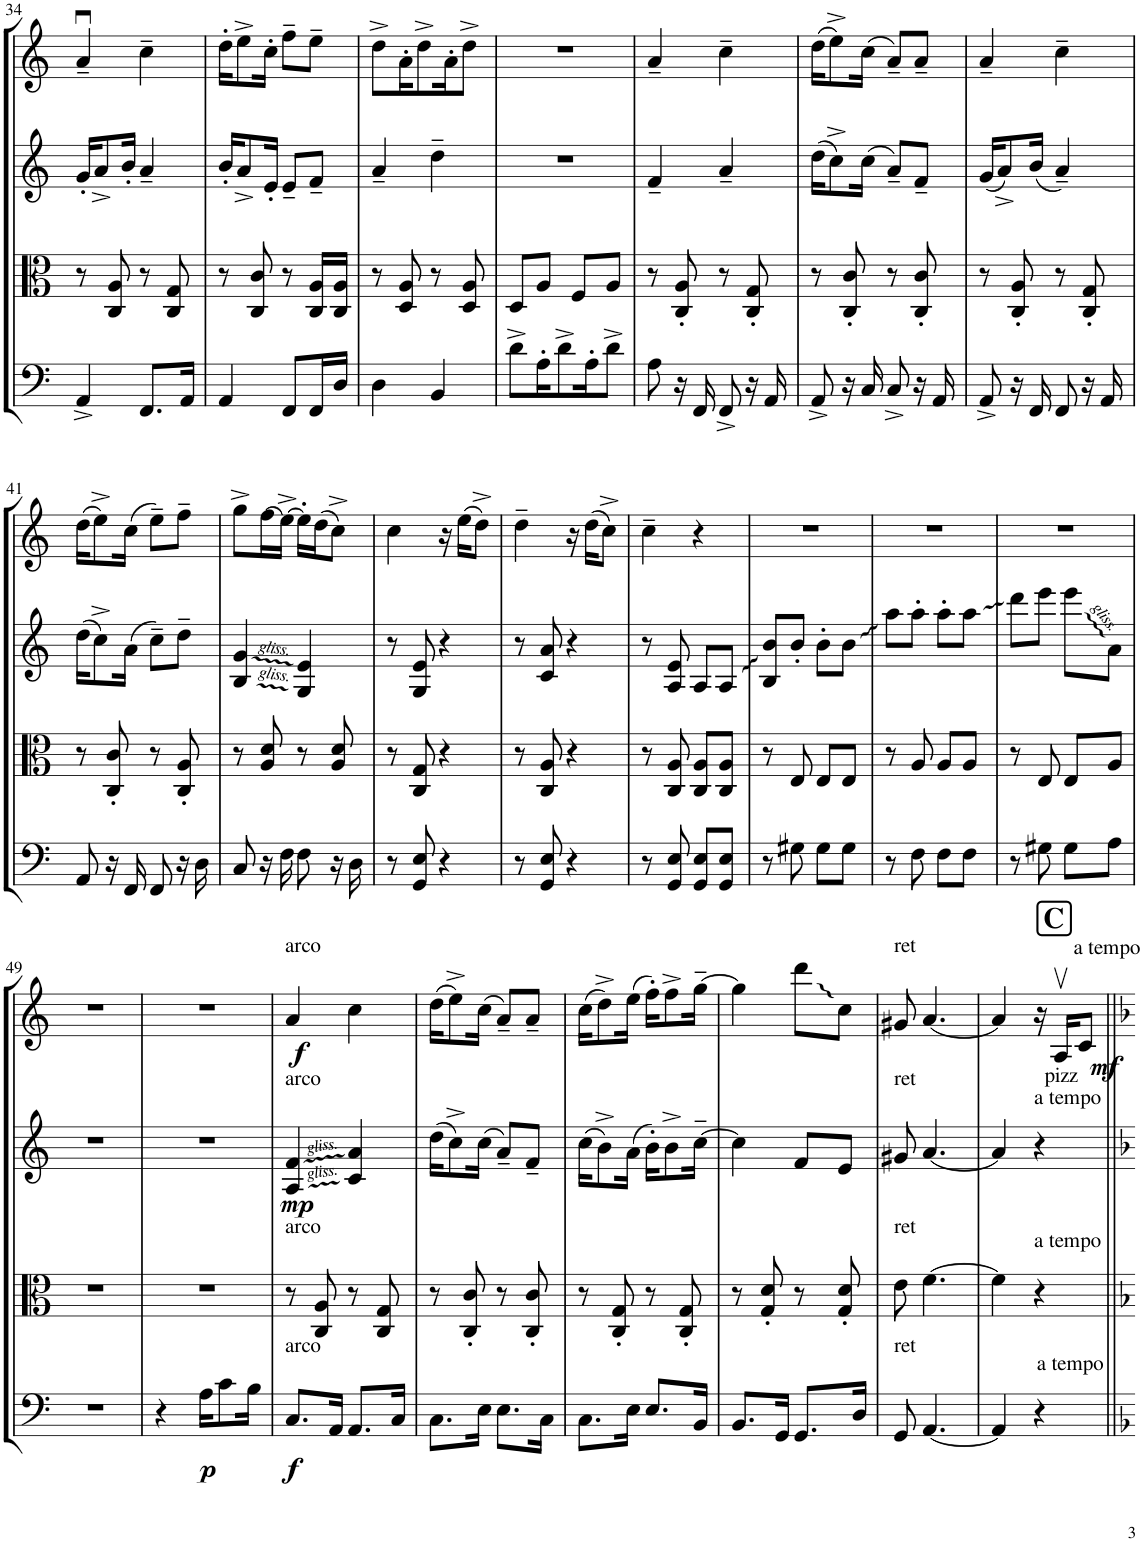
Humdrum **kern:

**kern	**dynam	**kern	**kern	**dynam	**kern	**dynam
*part4	*part4	*part3	*part2	*part2	*part1	*part1
*staff4	*staff4	*staff3	*staff2	*staff2	*staff1	*staff1
*I"Violoncello	*	*I"Viola	*I"Violin II	*	*I"Violin I	*
*I'Vc	*	*I'Vla	*I'Vln	*	*I'Vln	*
!!LO:PB:g=z
*clefF4	*	*clefC3	*clefG2	*	*clefG2	*
*k[]	*	*k[]	*k[]	*	*k[]	*
*M2/4	*	*M2/4	*M2/4	*	*M2/4	*
=34	=34	=34	=34	=34	=34	=34
4AA^/	.	8r	16g'/KL	.	4au~/	.
.	.	.	8a^/	.	.	.
.	.	8C/ 8A/	.	.	.	.
.	.	.	16b'/Jk	.	.	.
8.FF/L	.	8r	4a~/	.	4cc~\	.
.	.	8C/ 8G/	.	.	.	.
16AA/Jk	.	.	.	.	.	.
=35	=35	=35	=35	=35	=35	=35
4AA/	.	8r	16b'/KL	.	16dd'\KL	.
.	.	.	8a^/	.	8ee^\	.
.	.	8C/ 8c/	.	.	.	.
.	.	.	16e'/Jk	.	16cc'\Jk	.
8FF/L	.	8r	8e~/L	.	8ff~\L	.
16FF/L	.	16C/ 16A/LL	8f~/J	.	8ee~\J	.
16D/JJ	.	16C/ 16A/JJ	.	.	.	.
=36	=36	=36	=36	=36	=36	=36
4D\	.	8r	4a~/	.	8dd^\L	.
.	.	8D/ 8A/	.	.	16a'\K	.
.	.	.	.	.	8dd^\	.
4BB/	.	8r	4dd~\	.	.	.
.	.	.	.	.	16a'\K	.
.	.	8D/ 8A/	.	.	8dd^\J	.
=37	=37	=37	=37	=37	=37	=37
8d^\L	.	8D/L	2r	.	2r	.
16A'\K	.	8A/J	.	.	.	.
8d^\	.	.	.	.	.	.
.	.	8F/L	.	.	.	.
16A'\K	.	.	.	.	.	.
8d^\J	.	8A/J	.	.	.	.
=38	=38	=38	=38	=38	=38	=38
8A\	.	8r	4f~/	.	4a~/	.
16r	.	8C/' 8A/'	.	.	.	.
16FF/	.	.	.	.	.	.
8FF^/	.	8r	4a~/	.	4cc~\	.
16r	.	8C/' 8G/'	.	.	.	.
16AA/	.	.	.	.	.	.
=39	=39	=39	=39	=39	=39	=39
8AA^/	.	8r	(16dd\KL	.	(16dd\KL	.
.	.	.	8cc^\)	.	8ee^\)	.
16r	.	8C/' 8c/'	.	.	.	.
16C/	.	.	(16cc\Jk	.	(16cc\Jk	.
8C^/	.	8r	8a~/L)	.	8a~/L)	.
16r	.	8C/' 8c/'	8f~/J	.	8a~/J	.
16AA/	.	.	.	.	.	.
=40	=40	=40	=40	=40	=40	=40
8AA^/	.	8r	(16g/KL	.	4a~/	.
.	.	.	8a^/)	.	.	.
16r	.	8C/' 8A/'	.	.	.	.
16FF/	.	.	(16b/Jk	.	.	.
8FF/	.	8r	4a~/)	.	4cc~\	.
16r	.	8C/' 8G/'	.	.	.	.
16AA/	.	.	.	.	.	.
!!LO:LB:g=z
=41	=41	=41	=41	=41	=41	=41
8AA/	.	8r	(16dd\KL	.	(16dd\KL	.
.	.	.	8cc^\)	.	8ee^\)	.
16r	.	8C/' 8c/'	.	.	.	.
16FF/	.	.	(16a\Jk	.	(16cc\Jk	.
8FF/	.	8r	8cc~\L)	.	8ee~\L)	.
16r	.	8C/' 8A/'	8dd~\J	.	8ff~\J	.
16D\	.	.	.	.	.	.
=42	=42	=42	=42	=42	=42	=42
8C/	.	8r	4B/ 4g/	.	8gg^\L	.
16r	.	8A/ 8d/	.	.	(16ff\L	.
16F\	.	.	.	.	[16ee^\JJ)	.
8F\	.	8r	4G/ 4e/	.	16ee'\LL]	.
.	.	.	.	.	(16dd\J	.
16r	.	8A/ 8d/	.	.	8cc^\J)	.
16D\	.	.	.	.	.	.
=43	=43	=43	=43	=43	=43	=43
8r	.	8r	8r	.	4cc\	.
8GG/ 8E/	.	8C/ 8G/	8G/ 8e/	.	.	.
4r	.	4r	4r	.	16r	.
.	.	.	.	.	(16ee\KL	.
.	.	.	.	.	8dd^\J)	.
=44	=44	=44	=44	=44	=44	=44
8r	.	8r	8r	.	4dd~\	.
8GG/ 8E/	.	8C/ 8A/	8c/ 8a/	.	.	.
4r	.	4r	4r	.	16r	.
.	.	.	.	.	(16dd\KL	.
.	.	.	.	.	8cc^\J)	.
=45	=45	=45	=45	=45	=45	=45
8r	.	8r	8r	.	4cc~\	.
8GG/ 8E/	.	8C/ 8A/	8A/ 8e/	.	.	.
8GG/ 8E/L	.	8C/ 8A/L	8A/L	.	4r	.
8GG/ 8E/J	.	8C/ 8A/J	8A/J	.	.	.
=46	=46	=46	=46	=46	=46	=46
8r	.	8r	8B/ 8b/L	.	2r	.
8G#X\	.	8E/	8b'/J	.	.	.
8G#\L	.	8E/L	8b'\L	.	.	.
8G#\J	.	8E/J	8b\J	.	.	.
=47	=47	=47	=47	=47	=47	=47
8r	.	8r	8aa\L	.	2r	.
8F\	.	8A/	8aa'\J	.	.	.
8F\L	.	8A/L	8aa'\L	.	.	.
8F\J	.	8A/J	8aa\J	.	.	.
=48	=48	=48	=48	=48	=48	=48
8r	.	8r	8ddd\L	.	2r	.
8G#X\	.	8E/	8eee\J	.	.	.
8G#\L	.	8E/L	8eee\L	.	.	.
8A\J	.	8A/J	8a\J	.	.	.
!!LO:LB:g=z
=49	=49	=49	=49	=49	=49	=49
2r	.	2r	2r	.	2r	.
=50	=50	=50	=50	=50	=50	=50
4r	.	2r	2r	.	2r	.
!	!LO:DY:b	!	!	!	!	!
16A\KL	p	.	.	.	.	.
8c\	.	.	.	.	.	.
16B\Jk	.	.	.	.	.	.
=51	=51	=51	=51	=51	=51	=51
!	!	!	!	!	!LO:TX:a:t=arco	!
!	!	!	!LO:TX:a:t=arco	!	!	!
!	!	!LO:TX:a:t=arco	!	!	!	!
!LO:TX:a:t=arco	!	!	!	!	!	!
!	!LO:DY:b	!	!	!LO:DY:b	!	!LO:DY:b
8.C/L	f	8r	4A/ 4f/	mp	4a/	f
.	.	8C/ 8A/	.	.	.	.
16AA/Jk	.	.	.	.	.	.
8.AA/L	.	8r	4c/ 4a/	.	4cc\	.
.	.	8C/ 8G/	.	.	.	.
16C/Jk	.	.	.	.	.	.
=52	=52	=52	=52	=52	=52	=52
8.C\L	.	8r	(16dd\KL	.	(16dd\KL	.
.	.	.	8cc^\)	.	8ee^\)	.
.	.	8C/' 8c/'	.	.	.	.
16E\Jk	.	.	(16cc\Jk	.	(16cc\Jk	.
8.E\L	.	8r	8a~/L)	.	8a~/L)	.
.	.	8C/' 8c/'	8f~/J	.	8a~/J	.
16C\Jk	.	.	.	.	.	.
=53	=53	=53	=53	=53	=53	=53
8.C\L	.	8r	(16cc\KL	.	(16cc\KL	.
.	.	.	8b^\)	.	8dd^\)	.
.	.	8C/' 8G/'	.	.	.	.
16E\Jk	.	.	(16a\Jk	.	(16ee\Jk	.
8.E/L	.	8r	16b'\KL)	.	16ff'\KL)	.
.	.	.	8b^\	.	8ff^\	.
.	.	8C/' 8G/'	.	.	.	.
16BB/Jk	.	.	[16cc~\Jk	.	[16gg~\Jk	.
=54	=54	=54	=54	=54	=54	=54
8.BB/L	.	8r	4cc\]	.	4gg\]	.
.	.	8G/' 8d/'	.	.	.	.
16GG/Jk	.	.	.	.	.	.
8.GG/L	.	8r	8f/L	.	8ddd\L	.
.	.	8G/' 8d/'	8e/J	.	8cc\J	.
16D/Jk	.	.	.	.	.	.
=55	=55	=55	=55	=55	=55	=55
!	!	!	!	!	!LO:TX:a:t=ret	!
!	!	!	!LO:TX:a:t=ret	!	!	!
!	!	!LO:TX:a:t=ret	!	!	!	!
!LO:TX:a:t=ret	!	!	!	!	!	!
8GG/	.	8e\	8g#X/	.	8g#X/	.
[4.AA/	.	[4.f\	[4.a/	.	[4.a/	.
!!LO:REH:place=s1:a:B:cj:fs=14:t=C:qo=1.25
=56	=56	=56	=56	=56	=56	=56
4AA/]	.	4f\]	4a/]	.	4a/]	.
!	!	!	!LO:TX:a:t=a tempo	!	!	!
!	!	!LO:TX:a:t=a tempo	!	!	!	!
!LO:TX:a:t=a tempo	!	!	!	!	!	!
4r	.	4r	4r	.	16r	.
!	!	!	!	!	!LO:TX:a:t=a tempo	!
!	!	!	!	!	!LO:TX:b:t=pizz	!
.	.	.	.	.	16Av/KL	.
!	!	!	!	!	!	!LO:DY:b
.	.	.	.	.	8c/J	mf
=||	=||	=||	=||	=||	=||	=||
*-	*-	*-	*-	*-	*-	*-
